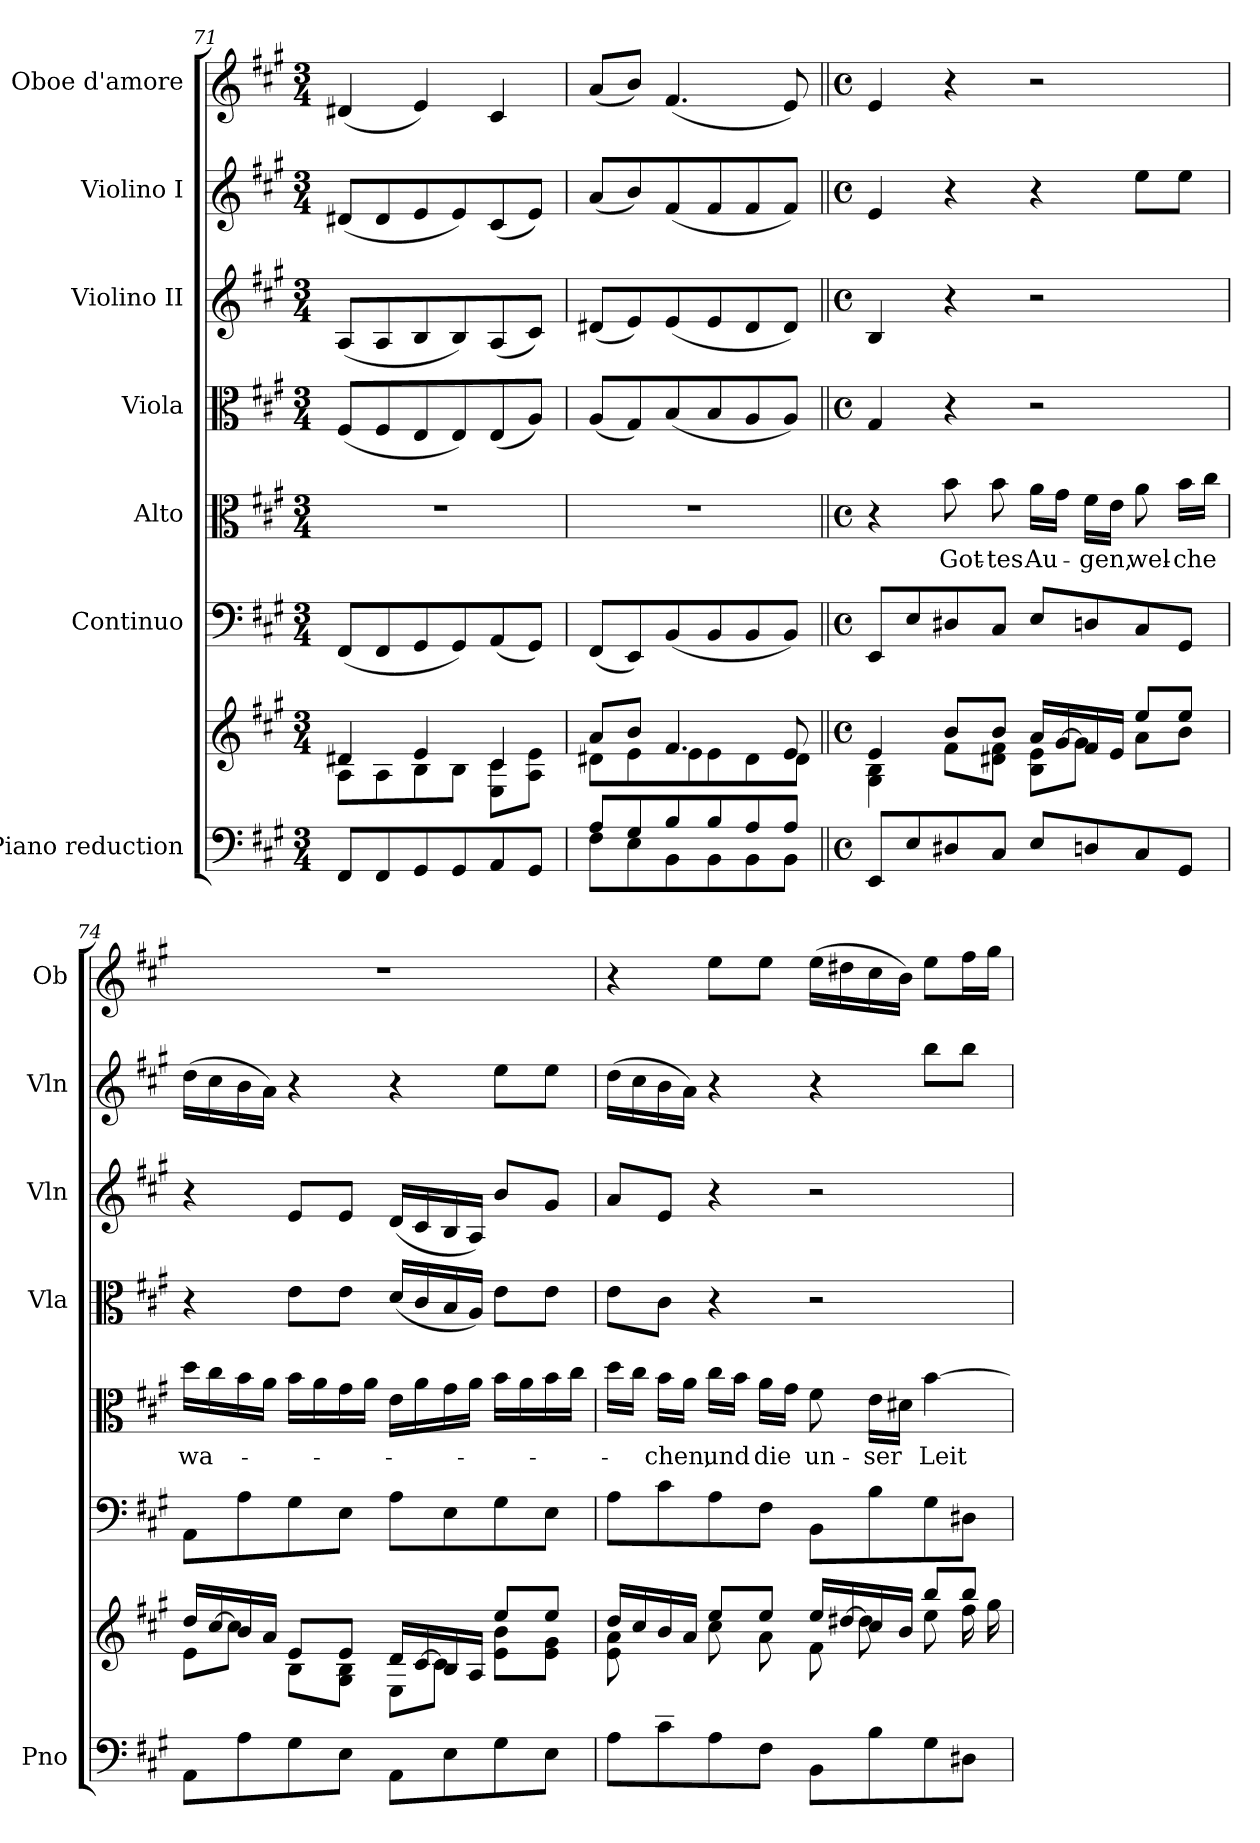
**kern	**kern	**kern	**kern	**text	**kern	**kern	**kern	**kern
*part7	*part7	*part6	*part5	*part5	*part4	*part3	*part2	*part1
*staff8	*staff7	*staff6	*staff5	*staff5	*staff4	*staff3	*staff2	*staff1
*I"Piano reduction	*	*I"Continuo	*I"Alto	*	*I"Viola	*I"Violino II	*I"Violino I	*I"Oboe d'amore
*I'Pno	*	*	*	*	*I'Vla	*I'Vln	*I'Vln	*I'Ob
*clefF4	*clefG2	*clefF4	*clefC3	*	*clefC3	*clefG2	*clefG2	*clefG2
*k[f#c#g#]	*k[f#c#g#]	*k[f#c#g#]	*k[f#c#g#]	*	*k[f#c#g#]	*k[f#c#g#]	*k[f#c#g#]	*k[f#c#g#]
*M3/4	*M3/4	*M3/4	*M3/4	*	*M3/4	*M3/4	*M3/4	*M3/4
=71	=71	=71	=71	=71	=71	=71	=71	=71
*	*^	*	*	*	*	*	*	*
8FF#/L	4d#X/	8A\L	(8FF#/L	2.r	.	(8F#/L	(8A/L	(8d#X/L	(4d#X/
8FF#/	.	8A\	8FF#/	.	.	8F#/	8A/	8d#/	.
8GG#/	4e/	8B\	8GG#/	.	.	8E/	8B/	8e/	4e/)
8GG#/	.	8B\J	8GG#/)	.	.	8E/)	8B/)	8e/)	.
8AA/	4c#/	8E\ 8c#\L	(8AA/	.	.	(8E/	(8A/	(8c#/	4c#/
8GG#/J	.	8A\ 8e\J	8GG#/J)	.	.	8A/J)	8c#/J)	8e/J)	.
!!LO:PB:g=z
=72	=72	=72	=72	=72	=72	=72	=72	=72	=72
*^	*	*	*	*	*	*	*	*	*
8A/L	8F#\L	8a/L	8d#X\L	(8FF#/L	2.r	.	(8A/L	(8d#X/L	(8a/L	(8a/L
8G#/	8E\	8b/J	8e\	8EE/)	.	.	8G#/)	8e/)	8b/)	8b/J)
8B/	8BB\	4.f#/	8e\	(8BB/	.	.	(8B/	(8e/	(8f#/	(4.f#/
8B/	8BB\	.	8e\	8BB/	.	.	8B/	8e/	8f#/	.
8A/	8BB\	.	8d#\	8BB/	.	.	8A/	8d#/	8f#/	.
8A/J	8BB\J	8e/	8d#\J	8BB/J)	.	.	8A/J)	8d#/J)	8f#/J)	8e/)
*v	*v	*	*	*	*	*	*	*	*	*
=73||	=73||	=73||	=73||	=73||	=73||	=73||	=73||	=73||	=73||
*M4/4	*M4/4	*	*M4/4	*M4/4	*	*M4/4	*M4/4	*M4/4	*M4/4
*met(c)	*met(c)	*	*met(c)	*met(c)	*	*met(c)	*met(c)	*met(c)	*met(c)
8EE/L	4e/	4G#\ 4B\	8EE/L	4r	.	4G#/	4B/	4e/	4e/
8E/	.	.	8E/	.	.	.	.	.	.
!	!	!	!	!	!LO:LY:b	!	!	!	!
8D#X/	8b/L	8f#\L	8D#X/	8b\	Got-	4r	4r	4r	4r
!	!	!	!	!	!LO:LY:b	!	!	!	!
8C#/J	8b/J	8d#X\ 8f#\J	8C#/J	8b\	-tes	.	.	.	.
!	!	!	!	!	!LO:LY:b	!	!	!	!
8E/L	16a/LL	8B\ 8e\L	8E/L	16a\LL	Au-	2r	2r	4r	2r
.	[<16g#/	.	.	16g#\JJ	.	.	.	.	.
!	!	!	!	!	!LO:LY:b	!	!	!	!
8Dn/	16f#/	8g#\J]	8Dn/	16f#\LL	-gen,	.	.	.	.
.	16e/JJ	.	.	16e\JJ	.	.	.	.	.
!	!	!	!	!	!LO:LY:b	!	!	!	!
8C#/	8ee/L	8a\L	8C#/	8a\	wel-	.	.	8ee\L	.
!	!	!	!	!	!LO:LY:b	!	!	!	!
8GG#/J	8ee/J	8b\J	8GG#/J	16b\LL	-che	.	.	8ee\J	.
.	.	.	.	16cc#\JJ	.	.	.	.	.
=74	=74	=74	=74	=74	=74	=74	=74	=74	=74
!	!	!	!	!	!LO:LY:b	!	!	!	!
8AA\L	16dd/LL	8e\L	8AA\L	16dd\LL	wa-	4r	4r	(16dd\LL	1r
.	[<16cc#/	.	.	16cc#\	.	.	.	16cc#\	.
8A\	16b/	8cc#\J]	8A\	16b\	.	.	.	16b\	.
.	16a/JJ	.	.	16a\JJ	.	.	.	16a\JJ)	.
8G#\	8e/L	8B\L	8G#\	16b\LL	.	8e\L	8e/L	4r	.
.	.	.	.	16a\	.	.	.	.	.
8E\J	8e/J	8G#\ 8B\J	8E\J	16g#\	.	8e\J	8e/J	.	.
.	.	.	.	16a\JJ	.	.	.	.	.
8AA\L	16d/LL	8E\L	8A\L	16e\LL	.	(16d/LL	(16d/LL	4r	.
.	[<16c#/	.	.	16a\	.	16c#/	16c#/	.	.
8E\	16B/	8c#\J]	8E\	16g#\	.	16B/	16B/	.	.
.	16A/JJ	.	.	16a\JJ	.	16A/JJ)	16A/JJ)	.	.
8G#\	8ee/L	8e\ 8b\L	8G#\	16b\LL	.	8e\L	8b/L	8ee\L	.
.	.	.	.	16a\	.	.	.	.	.
8E\J	8ee/J	8e\ 8g#\J	8E\J	16b\	.	8e\J	8g#/J	8ee\J	.
.	.	.	.	16cc#\JJ	.	.	.	.	.
=75	=75	=75	=75	=75	=75	=75	=75	=75	=75
*^	*	*	*	*	*	*	*	*	*
8ryy	8A\L	16dd/LL	8e\ 8a\L	8A\L	16dd\LL	.	8e\L	8a/L	(16dd\LL	4r
.	.	16cc#/	.	.	16cc#\JJ	.	.	.	16cc#\	.
!	!	!	!	!	!	!LO:LY:b	!	!	!	!
8c#/ 8e/J	8c#\	16b/	8ryy	8c#\	16b\LL	-chen,	8c#\J	8e/J	16b\	.
.	.	16a/JJ	.	.	16a\JJ	.	.	.	16a\JJ)	.
!	!	!	!	!	!	!LO:LY:b	!	!	!	!
2.ryy	8A\	8ee/L	8cc#\L	8A\	16cc#\LL	und	4r	4r	4r	8ee\L
.	.	.	.	.	16b\JJ	.	.	.	.	.
!	!	!	!	!	!	!LO:LY:b	!	!	!	!
.	8F#\J	8ee/J	8a\J	8F#\J	16a\LL	die	.	.	.	8ee\J
.	.	.	.	.	16g#\JJ	.	.	.	.	.
!	!	!	!	!	!	!LO:LY:b	!	!	!	!
.	8BB\L	16ee/LL	8f#\L	8BB\L	8f#\	un-	2r	2r	4r	(16ee\LL
.	.	[<16dd#X/	.	.	.	.	.	.	.	16dd#X\
!	!	!	!	!	!	!LO:LY:b	!	!	!	!
.	8B\	16cc#/	8dd#\J]	8B\	16e\LL	-ser	.	.	.	16cc#\
.	.	16b/JJ	.	.	16d#X\JJ	.	.	.	.	16b\JJ)
!	!	!	!	!	!	!LO:LY:b	!	!	!	!
.	8G#\	8bb/L	8ee\L	8G#\	[4b\	Leit-	.	.	8bb\L	8ee\L
.	8D#X\J	8bb/J	16ff#\L	8D#X\J	.	.	.	.	8bb\J	16ff#\L
.	.	.	16gg#\JJ	.	.	.	.	.	.	16gg#\JJ
*v	*v	*	*	*	*	*	*	*	*	*
*	*v	*v	*	*	*	*	*	*	*
=	=	=	=	=	=	=	=	=
*-	*-	*-	*-	*-	*-	*-	*-	*-
